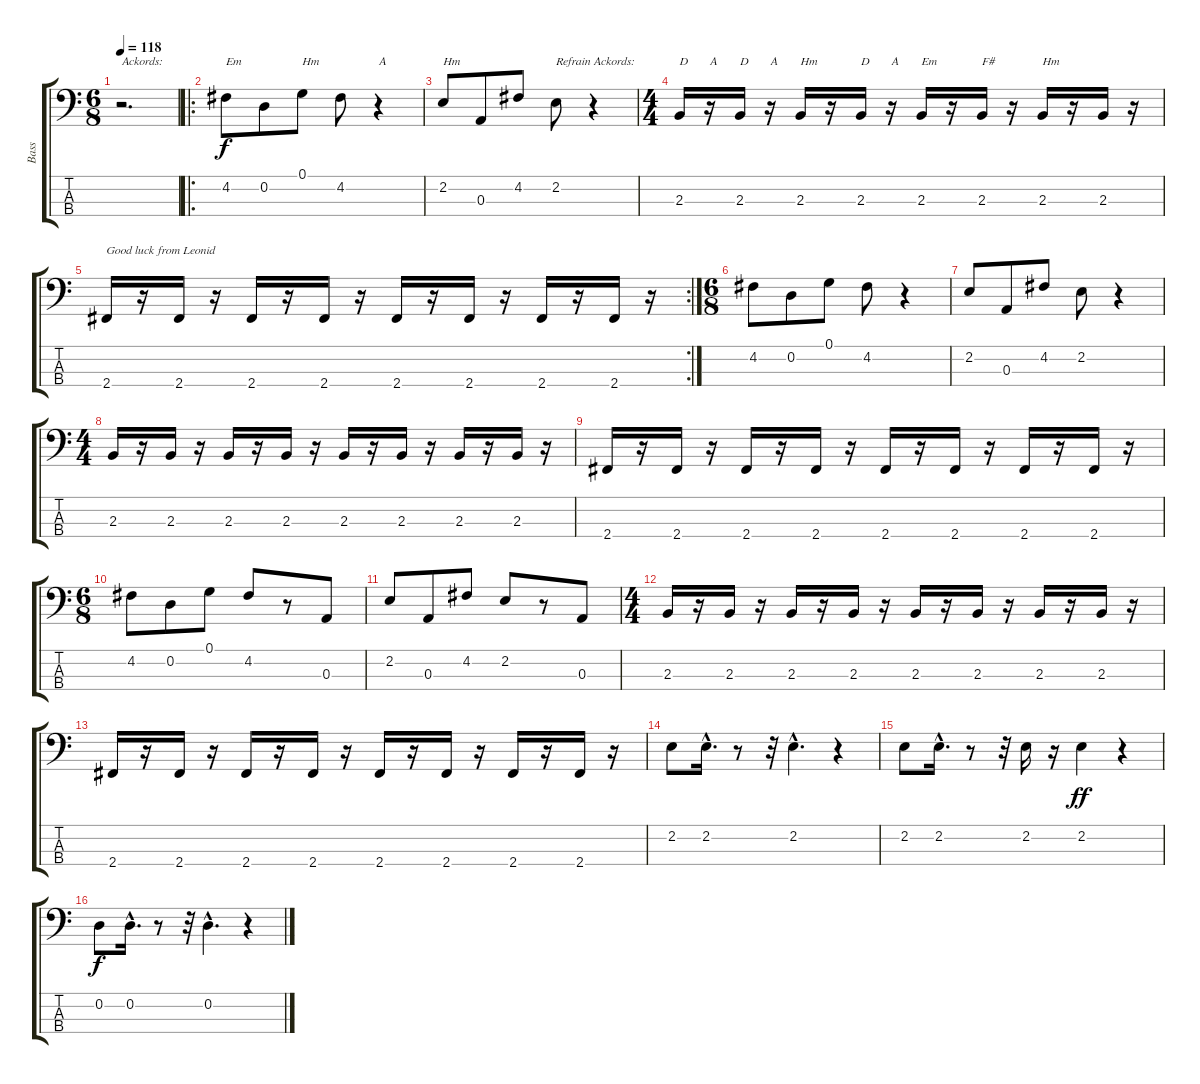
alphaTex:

\track ("Bass" "Bass") {instrument electricbassfinger}
\staff {score tabs}
\tuning (G2 D2 A1 E1) {hide}
\ts (6 8)
\tempo 118
\clef f4
\ks c
r.2{d txt "Ackords:" dy f instrument electricbassfinger} |
\ro
4.2.8{txt "Em"} 0.2.8 0.1.8{txt "Hm"} 4.2.8 r.4{txt "A"} |
2.2.8{txt "Hm"} 0.3.8 4.2.8 2.2.8{txt "Refrain Ackords: "} r.4 |
\ts (4 4)
2.3.16{txt "D"} r.16{txt "A"} 2.3.16{txt "D"} r.16{txt "A"} 2.3.16{txt "Hm"} r.16 2.3.16{txt "D"} r.16{txt "A"} 2.3.16{txt "Em"} r.16 2.3.16{txt "F#"} r.16 2.3.16{txt "Hm"} r.16 2.3.16 r.16 |
\rc 2
2.4.16{txt "Good luck from Leonid"} r.16 2.4.16 r.16 2.4.16 r.16 2.4.16 r.16 2.4.16 r.16 2.4.16 r.16 2.4.16 r.16 2.4.16 r.16 |
\ts (6 8)
4.2.8 0.2.8 0.1.8 4.2.8 r.4 |
2.2.8 0.3.8 4.2.8 2.2.8 r.4 |
\ts (4 4)
2.3.16 r.16 2.3.16 r.16 2.3.16 r.16 2.3.16 r.16 2.3.16 r.16 2.3.16 r.16 2.3.16 r.16 2.3.16 r.16 |
2.4.16 r.16 2.4.16 r.16 2.4.16 r.16 2.4.16 r.16 2.4.16 r.16 2.4.16 r.16 2.4.16 r.16 2.4.16 r.16 |
\ts (6 8)
4.2.8 0.2.8 0.1.8 4.2.8 r.8 0.3.8 |
2.2.8 0.3.8 4.2.8 2.2.8 r.8 0.3.8 |
\ts (4 4)
2.3.16 r.16 2.3.16 r.16 2.3.16 r.16 2.3.16 r.16 2.3.16 r.16 2.3.16 r.16 2.3.16 r.16 2.3.16 r.16 |
2.4.16 r.16 2.4.16 r.16 2.4.16 r.16 2.4.16 r.16 2.4.16 r.16 2.4.16 r.16 2.4.16 r.16 2.4.16 r.16 |
2.2.8 2.2{hac}.16{d} r.8 r.32 2.2{hac}.4{d} r.4 |
2.2.8 2.2{hac}.16{d} r.8 r.32 2.2.16 r.16 2.2.4{dy ff} r.4 |
0.2.8{dy f} 0.2{hac}.16{d} r.8 r.32 0.2{hac}.4{d} r.4
